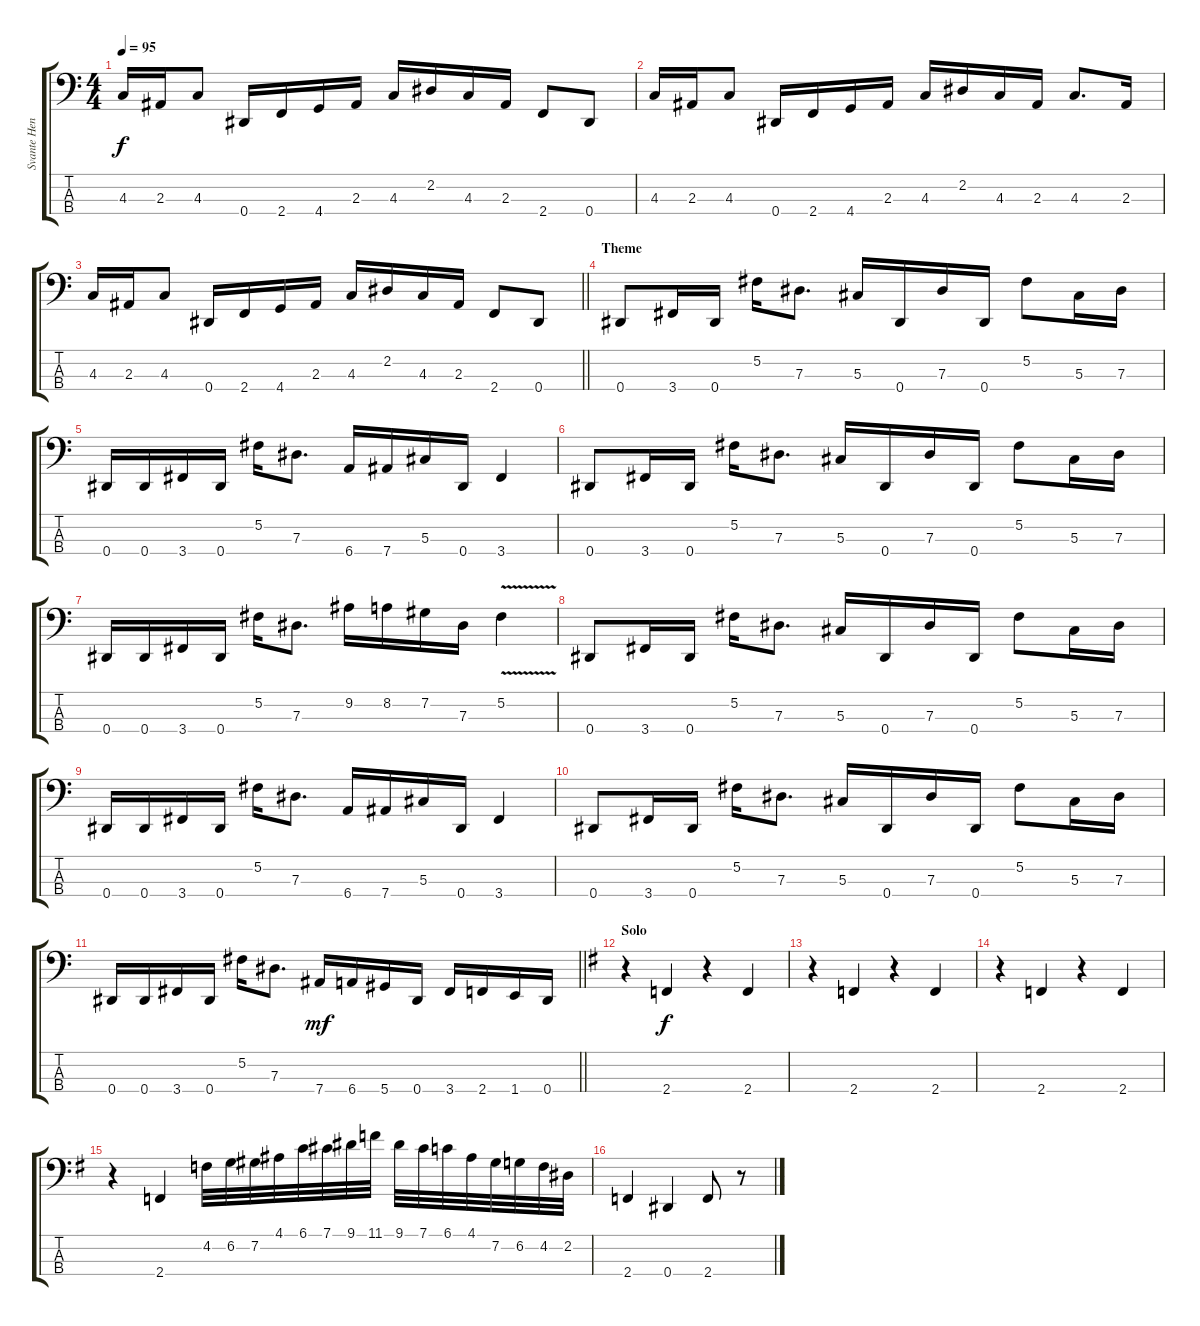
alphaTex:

\track ("Svante Henrysson" "Svante Hen") {instrument electricbassfinger}
\staff {score tabs}
\tuning (Gb2 Db2 Ab1 Eb1) {hide}
\ts (4 4)
\tempo 95
\clef f4
\ks c
4.3.16{dy f} 2.3.16 4.3.8 0.4.16 2.4.16 4.4.16 2.3.16 4.3.16 2.2.16 4.3.16 2.3.16 2.4.8 0.4.8 |
4.3.16 2.3.16 4.3.8 0.4.16 2.4.16 4.4.16 2.3.16 4.3.16 2.2.16 4.3.16 2.3.16 4.3.8{d} 2.3.16 |
\barLineRight lightlight
4.3.16 2.3.16 4.3.8 0.4.16 2.4.16 4.4.16 2.3.16 4.3.16 2.2.16 4.3.16 2.3.16 2.4.8 0.4.8 |
\section ("" "Theme")
0.4.8 3.4.16 0.4.16 5.2.16 7.3.8{d} 5.3.16 0.4.16 7.3.16 0.4.16 5.2.8 5.3.16 7.3.16 |
0.4.16 0.4.16 3.4.16 0.4.16 5.2.16 7.3.8{d} 6.4.16 7.4.16 5.3.16 0.4.16 3.4.4 |
0.4.8 3.4.16 0.4.16 5.2.16 7.3.8{d} 5.3.16 0.4.16 7.3.16 0.4.16 5.2.8 5.3.16 7.3.16 |
0.4.16 0.4.16 3.4.16 0.4.16 5.2.16 7.3.8{d} 9.2.16 8.2.16 7.2.16 7.3.16 5.2{v}.4 |
0.4.8 3.4.16 0.4.16 5.2.16 7.3.8{d} 5.3.16 0.4.16 7.3.16 0.4.16 5.2.8 5.3.16 7.3.16 |
0.4.16 0.4.16 3.4.16 0.4.16 5.2.16 7.3.8{d} 6.4.16 7.4.16 5.3.16 0.4.16 3.4.4 |
0.4.8 3.4.16 0.4.16 5.2.16 7.3.8{d} 5.3.16 0.4.16 7.3.16 0.4.16 5.2.8 5.3.16 7.3.16 |
\barLineRight lightlight
0.4.16 0.4.16 3.4.16 0.4.16 5.2.16 7.3.8{d} 7.4.16{dy mf} 6.4.16 5.4.16 0.4.16 3.4.16 2.4.16 1.4.16 0.4.16 |
\section ("" "Solo")
\ks g
r.4 2.4.4{dy f} r.4 2.4.4 |
r.4 2.4.4 r.4 2.4.4 |
r.4 2.4.4 r.4 2.4.4 |
r.4 2.4.4 4.2.32 6.2.32 7.2.32 4.1.32 6.1.32 7.1.32 9.1.32 11.1.32 9.1.32 7.1.32 6.1.32 4.1.32 7.2.32 6.2.32 4.2.32 2.2.32 |
2.4.4 0.4.4 2.4.8 r.8
